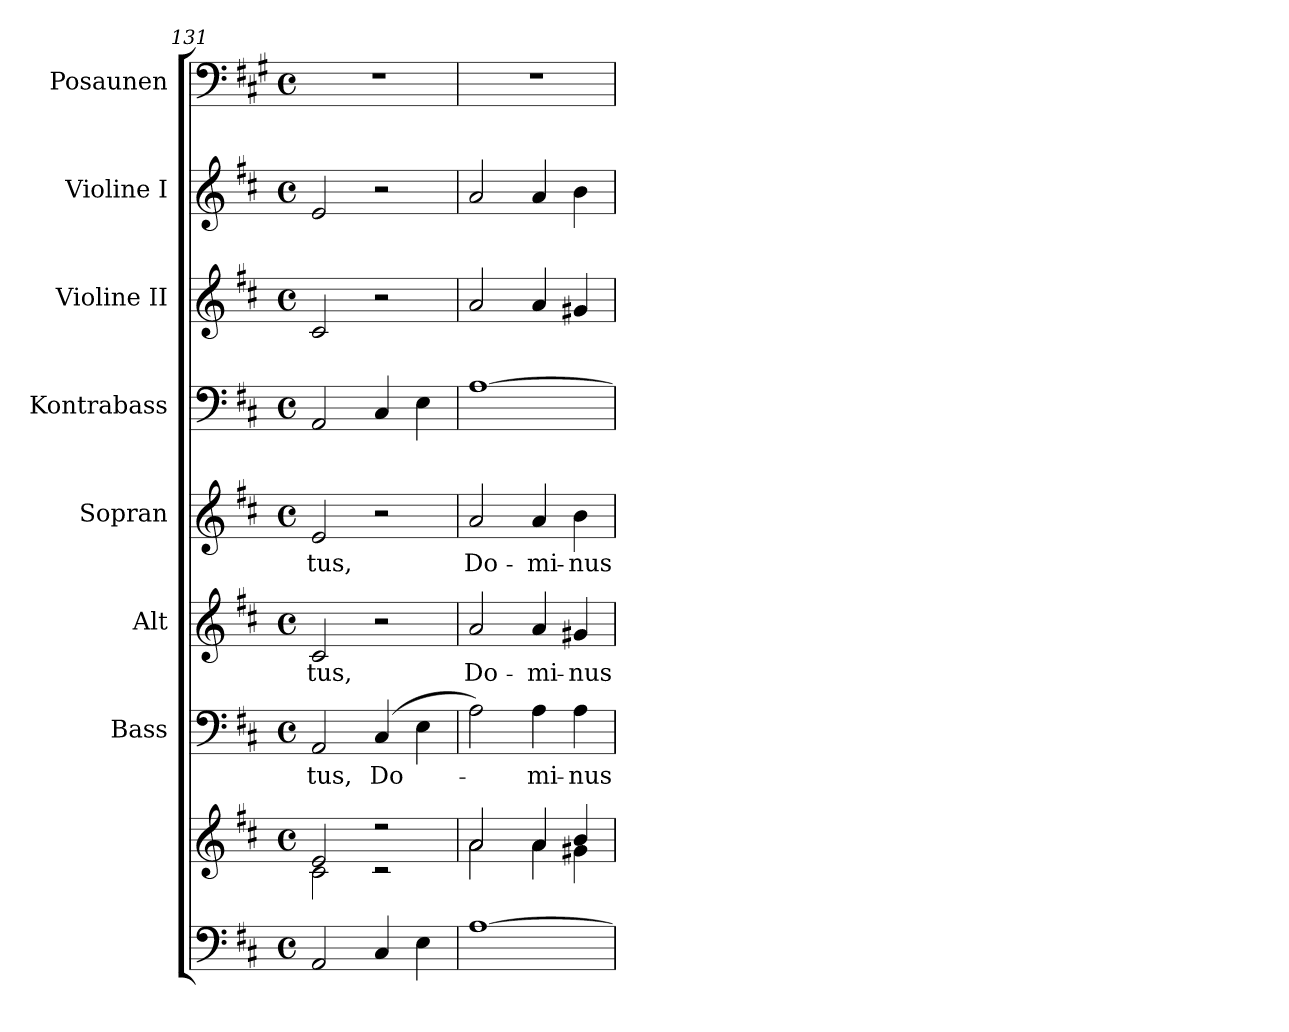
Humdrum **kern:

**kern	**kern	**kern	**text	**kern	**text	**kern	**text	**kern	**kern	**kern	**kern
*part8	*part8	*part7	*part7	*part6	*part6	*part5	*part5	*part4	*part3	*part2	*part1
*staff9	*staff8	*staff7	*staff7	*staff6	*staff6	*staff5	*staff5	*staff4	*staff3	*staff2	*staff1
*	*	*I"Bass	*	*I"Alt	*	*I"Sopran	*	*I"Kontrabass	*I"Violine II	*I"Violine I	*I"Posaunen
*	*	*I'B.	*	*I'A.	*	*I'S.	*	*I'Kb.	*I'Vl. II	*I'Vl. I	*I'Pos.
*clefF4	*clefG2	*clefF4	*	*clefG2	*	*clefG2	*	*clefF4	*clefG2	*clefG2	*clefF4
*	*	*	*	*	*	*	*	*ITrd7c12	*	*	*ITrd4c7
*k[f#c#]	*k[f#c#]	*k[f#c#]	*	*k[f#c#]	*	*k[f#c#]	*	*k[f#c#]	*k[f#c#]	*k[f#c#]	*k[f#c#]
*D:	*D:	*D:	*	*D:	*	*D:	*	*D:	*D:	*D:	*D:
*M4/4	*M4/4	*M4/4	*	*M4/4	*	*M4/4	*	*M4/4	*M4/4	*M4/4	*M4/4
*met(c)	*met(c)	*met(c)	*	*met(c)	*	*met(c)	*	*met(c)	*met(c)	*met(c)	*met(c)
=131	=131	=131	=131	=131	=131	=131	=131	=131	=131	=131	=131
*	*^	*	*	*	*	*	*	*	*	*	*
!	!	!	!	!LO:LY:b	!	!LO:LY:b	!	!LO:LY:b	!	!	!	!
2AA/	2e/	2c#\	2AA/	-tus,	2c#/	-tus,	2e/	-tus,	2AAA/	2c#/	2e/	1r
!	!	!	!	!LO:LY:b	!	!	!	!	!	!	!	!
4C#/	2r	2r	(4C#/	Do-	2r	.	2r	.	4CC#/	2r	2r	.
4E\	.	.	4E\	.	.	.	.	.	4EE\	.	.	.
=132	=132	=132	=132	=132	=132	=132	=132	=132	=132	=132	=132	=132
!	!	!	!	!	!	!LO:LY:b	!	!LO:LY:b	!	!	!	!
[1A	2a/	2a\	2A\)	.	2a/	Do-	2a/	Do-	[1AA	2a/	2a/	1r
!	!	!	!	!LO:LY:b	!	!LO:LY:b	!	!LO:LY:b	!	!	!	!
.	4a/	4a\	4A\	-mi-	4a/	-mi-	4a/	-mi-	.	4a/	4a/	.
!	!	!	!	!LO:LY:b	!	!LO:LY:b	!	!LO:LY:b	!	!	!	!
.	4b/	4g#X\	4A\	-nus	4g#X/	-nus	4b\	-nus	.	4g#X/	4b\	.
*	*v	*v	*	*	*	*	*	*	*	*	*	*
=	=	=	=	=	=	=	=	=	=	=	=
*-	*-	*-	*-	*-	*-	*-	*-	*-	*-	*-	*-
